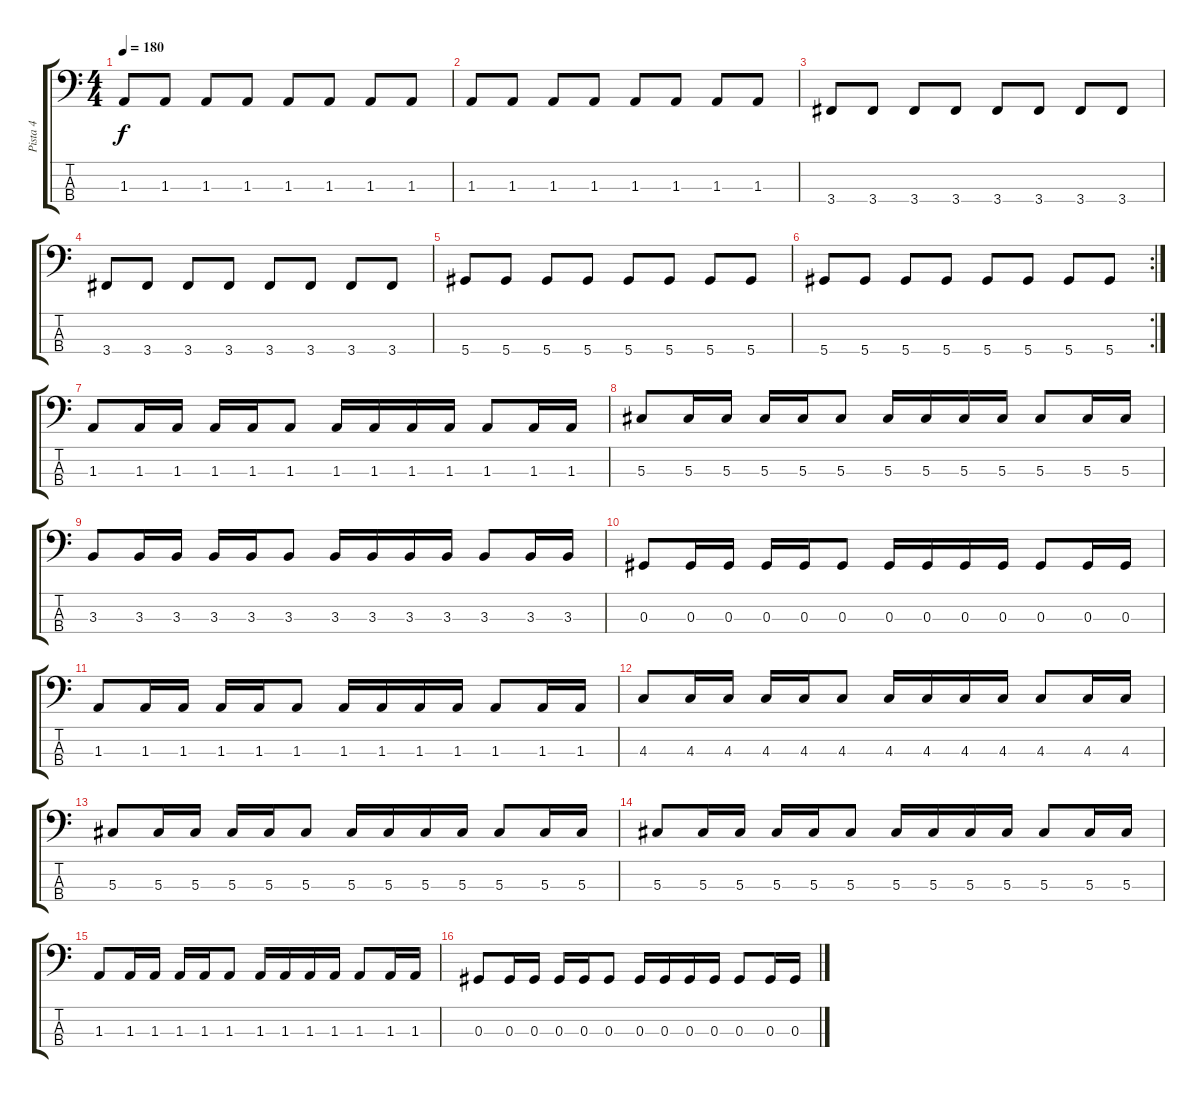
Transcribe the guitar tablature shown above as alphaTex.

\track ("Pista 4" "Pista 4") {instrument electricbassfinger}
\staff {score tabs}
\tuning (Gb2 Db2 Ab1 Eb1) {hide}
\ts (4 4)
\tempo 180
\clef f4
\ks c
1.3.8{dy f} 1.3.8 1.3.8 1.3.8 1.3.8 1.3.8 1.3.8 1.3.8 |
1.3.8 1.3.8 1.3.8 1.3.8 1.3.8 1.3.8 1.3.8 1.3.8 |
3.4.8 3.4.8 3.4.8 3.4.8 3.4.8 3.4.8 3.4.8 3.4.8 |
3.4.8 3.4.8 3.4.8 3.4.8 3.4.8 3.4.8 3.4.8 3.4.8 |
5.4.8 5.4.8 5.4.8 5.4.8 5.4.8 5.4.8 5.4.8 5.4.8 |
\rc 2
5.4.8 5.4.8 5.4.8 5.4.8 5.4.8 5.4.8 5.4.8 5.4.8 |
1.3.8 1.3.16 1.3.16 1.3.16 1.3.16 1.3.8 1.3.16 1.3.16 1.3.16 1.3.16 1.3.8 1.3.16 1.3.16 |
5.3.8 5.3.16 5.3.16 5.3.16 5.3.16 5.3.8 5.3.16 5.3.16 5.3.16 5.3.16 5.3.8 5.3.16 5.3.16 |
3.3.8 3.3.16 3.3.16 3.3.16 3.3.16 3.3.8 3.3.16 3.3.16 3.3.16 3.3.16 3.3.8 3.3.16 3.3.16 |
0.3.8 0.3.16 0.3.16 0.3.16 0.3.16 0.3.8 0.3.16 0.3.16 0.3.16 0.3.16 0.3.8 0.3.16 0.3.16 |
1.3.8 1.3.16 1.3.16 1.3.16 1.3.16 1.3.8 1.3.16 1.3.16 1.3.16 1.3.16 1.3.8 1.3.16 1.3.16 |
4.3.8 4.3.16 4.3.16 4.3.16 4.3.16 4.3.8 4.3.16 4.3.16 4.3.16 4.3.16 4.3.8 4.3.16 4.3.16 |
5.3.8 5.3.16 5.3.16 5.3.16 5.3.16 5.3.8 5.3.16 5.3.16 5.3.16 5.3.16 5.3.8 5.3.16 5.3.16 |
5.3.8 5.3.16 5.3.16 5.3.16 5.3.16 5.3.8 5.3.16 5.3.16 5.3.16 5.3.16 5.3.8 5.3.16 5.3.16 |
1.3.8 1.3.16 1.3.16 1.3.16 1.3.16 1.3.8 1.3.16 1.3.16 1.3.16 1.3.16 1.3.8 1.3.16 1.3.16 |
0.3.8 0.3.16 0.3.16 0.3.16 0.3.16 0.3.8 0.3.16 0.3.16 0.3.16 0.3.16 0.3.8 0.3.16 0.3.16
